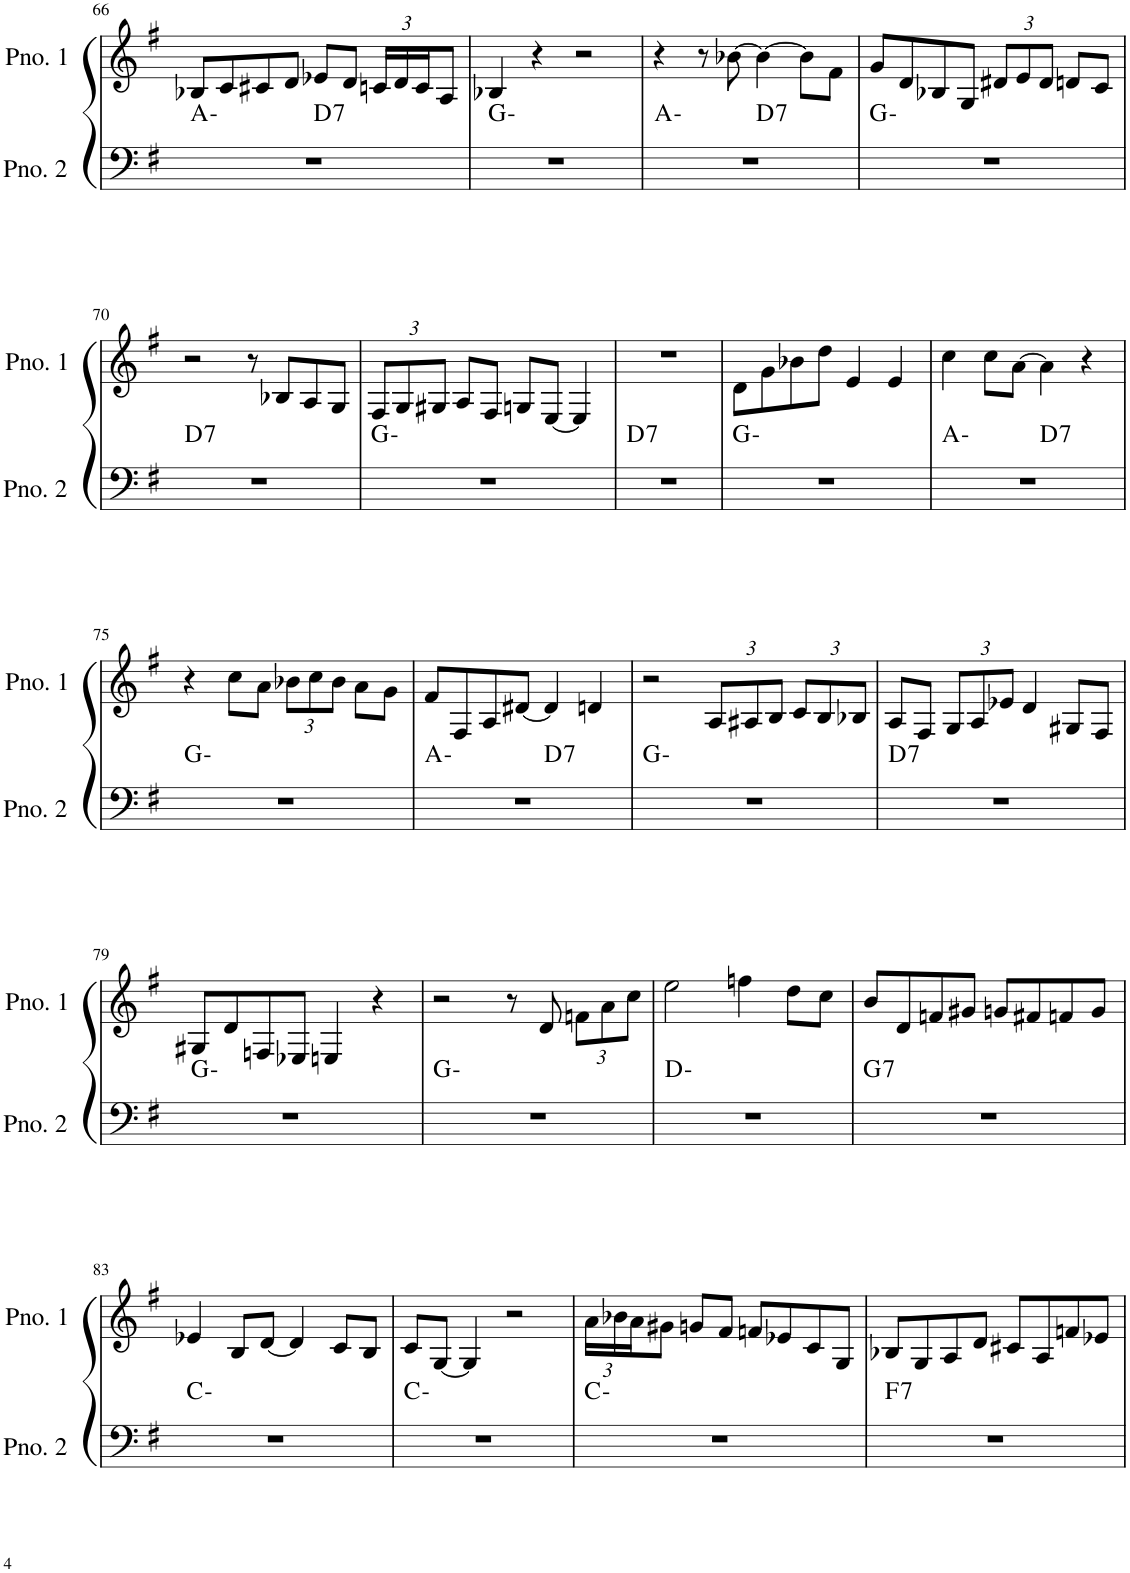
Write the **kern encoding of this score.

**kern	**harte	**kern
*part2	*part2	*part1
*staff2	*	*staff1
*I"ピアノ 2	*	*I"ピアノ 1
!!LO:PB:g=z
*clefF4	*	*clefG2
*k[f#]	*	*k[f#]
*M4/4	*	*M4/4
=66	=66	=66
*^	*	*
1r	2ryy	A:min	8B-X/L
.	.	.	8c/
.	.	.	8c#X/
.	.	.	8d/J
!	!	!LO:H:kt=7	!
.	2ryy	D:7	8e-X/L
.	.	.	8d/J
*	*	*	*Xbrackettup
.	.	.	24cn/LL
.	.	.	24d/
.	.	.	24c/J
.	.	.	8A/J
*v	*v	*	*
=67	=67	=67
1r	G:min	4B-X/
.	.	4r
.	.	2r
=68	=68	=68
*^	*	*
1r	2ryy	A:min	4r
.	.	.	8r
.	.	.	[8b-X\
!	!	!LO:H:kt=7	!
.	2ryy	D:7	4b-\_
.	.	.	8b-\L]
.	.	.	8f#\J
*v	*v	*	*
=69	=69	=69
1r	G:min	8g/L
.	.	8d/
.	.	8B-X/
.	.	8G/J
.	.	12d#X/L
.	.	12e/
.	.	12d#/J
.	.	8dn/L
.	.	8c/J
!!LO:LB:g=z
=70	=70	=70
!	!LO:H:kt=7	!
1r	D:7	2r
.	.	8r
.	.	8B-X/L
.	.	8A/
.	.	8G/J
=71	=71	=71
1r	G:min	12F#/L
.	.	12G/
.	.	12G#X/J
.	.	8A/L
.	.	8F#/J
.	.	8Gn/L
.	.	[8E/J
.	.	4E/]
=72	=72	=72
!	!LO:H:kt=7	!
1r	D:7	1r
=73	=73	=73
1r	G:min	8d\L
.	.	8g\
.	.	8b-X\
.	.	8dd\J
.	.	4e/
.	.	4e/
=74	=74	=74
*^	*	*
1r	2ryy	A:min	4cc\
.	.	.	8cc\L
.	.	.	[8a\J
!	!	!LO:H:kt=7	!
.	2ryy	D:7	4a\]
.	.	.	4r
*v	*v	*	*
!!LO:LB:g=z
=75	=75	=75
1r	G:min	4r
.	.	8cc\L
.	.	8a\J
.	.	12b-X\L
.	.	12cc\
.	.	12b-\J
.	.	8a\L
.	.	8g\J
=76	=76	=76
*^	*	*
1r	2ryy	A:min	8f#/L
.	.	.	8F#/
.	.	.	8A/
.	.	.	[8d#X/J
!	!	!LO:H:kt=7	!
.	2ryy	D:7	4d#/]
.	.	.	4dn/
*v	*v	*	*
=77	=77	=77
1r	G:min	2r
.	.	12A/L
.	.	12A#X/
.	.	12B/J
.	.	12c/L
.	.	12B/
.	.	12B-X/J
=78	=78	=78
!	!LO:H:kt=7	!
1r	D:7	8A/L
.	.	8F#/J
.	.	12G/L
.	.	12A/
.	.	12e-X/J
.	.	4d/
.	.	8G#X/L
.	.	8F#/J
!!LO:LB:g=z
=79	=79	=79
1r	G:min	8G#X/L
.	.	8d/
.	.	8Fn/
.	.	8E-X/J
.	.	4En/
.	.	4r
=80	=80	=80
1r	G:min	2r
.	.	8r
.	.	8d/
.	.	12fn\L
.	.	12a\
.	.	12cc\J
=81	=81	=81
1r	D:min	2ee\
.	.	4ffn\
.	.	8dd\L
.	.	8cc\J
=82	=82	=82
!	!LO:H:kt=7	!
1r	G:7	8b/L
.	.	8d/
.	.	8fn/
.	.	8g#X/J
.	.	8gn/L
.	.	8f#X/
.	.	8fn/
.	.	8g/J
!!LO:LB:g=z
=83	=83	=83
1r	C:min	4e-X/
.	.	8B/L
.	.	[8d/J
.	.	4d/]
.	.	8c/L
.	.	8B/J
=84	=84	=84
1r	C:min	8c/L
.	.	[8G/J
.	.	4G/]
.	.	2r
=85	=85	=85
1r	C:min	24a\LL
.	.	24b-X\
.	.	24a\J
.	.	8g#X\J
.	.	8gn/L
.	.	8f#/J
.	.	8fn/L
.	.	8e-X/
.	.	8c/
.	.	8G/J
=86	=86	=86
!	!LO:H:kt=7	!
1r	F:7	8B-X/L
.	.	8G/
.	.	8A/
.	.	8d/J
.	.	8c#X/L
.	.	8A/
.	.	8fn/
.	.	8e-X/J
=	=	=
*-	*-	*-
